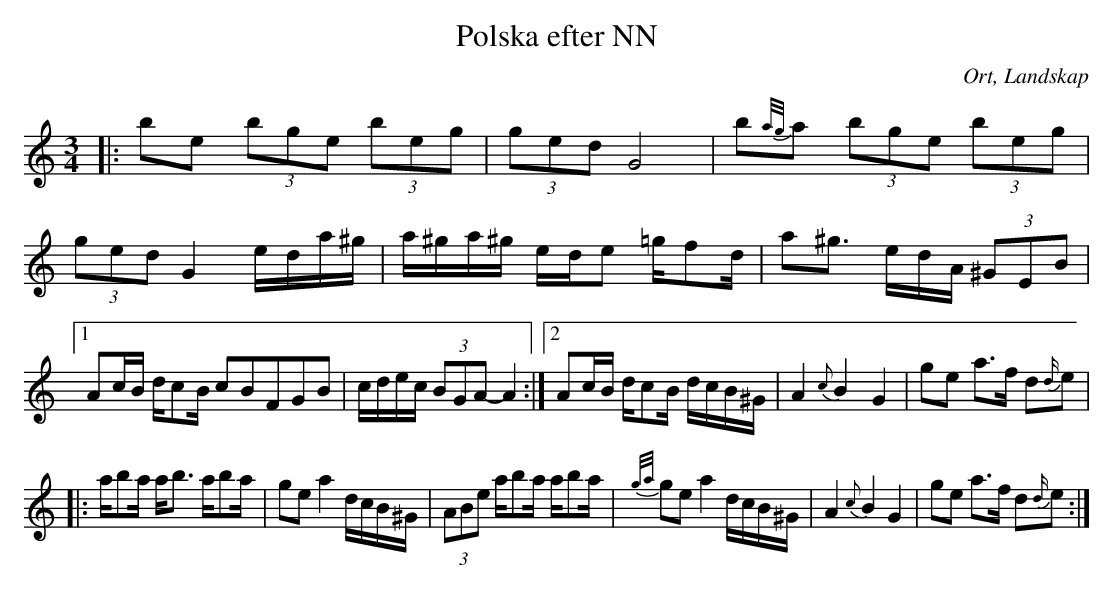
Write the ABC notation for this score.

X:1
T:Polska efter NN
O:Ort, Landskap
M:3/4
L:1/8
K:C
|:be (3bge (3beg| (3ged G4 |b{a/g/}a (3bge (3beg| (3ged G2 e/d/a/^g/| a/^g/a/^g/ e/d/e =g/fd/ |a^g3/2 /e/d/A/ (3^GEB|1 Ac/B/ d/cB/ c2/5B2/5F2/5G2/5B2/5|  c/d/e/c/ (3BGA-A2 :|2 Ac/B/ d/cB/ d/c/B/^G/| A2 {c}B2 G2 | ge a>f d{d/}e|
|: a/ba/ a<b a/ba/|ge a2 d/c/B/^G/| (3ABe a/ba/ a/ba/ | {g/a/}ge a2 d/c/B/^G/| A2 {c}B2 G2 | ge a>f d{d/}e:|
